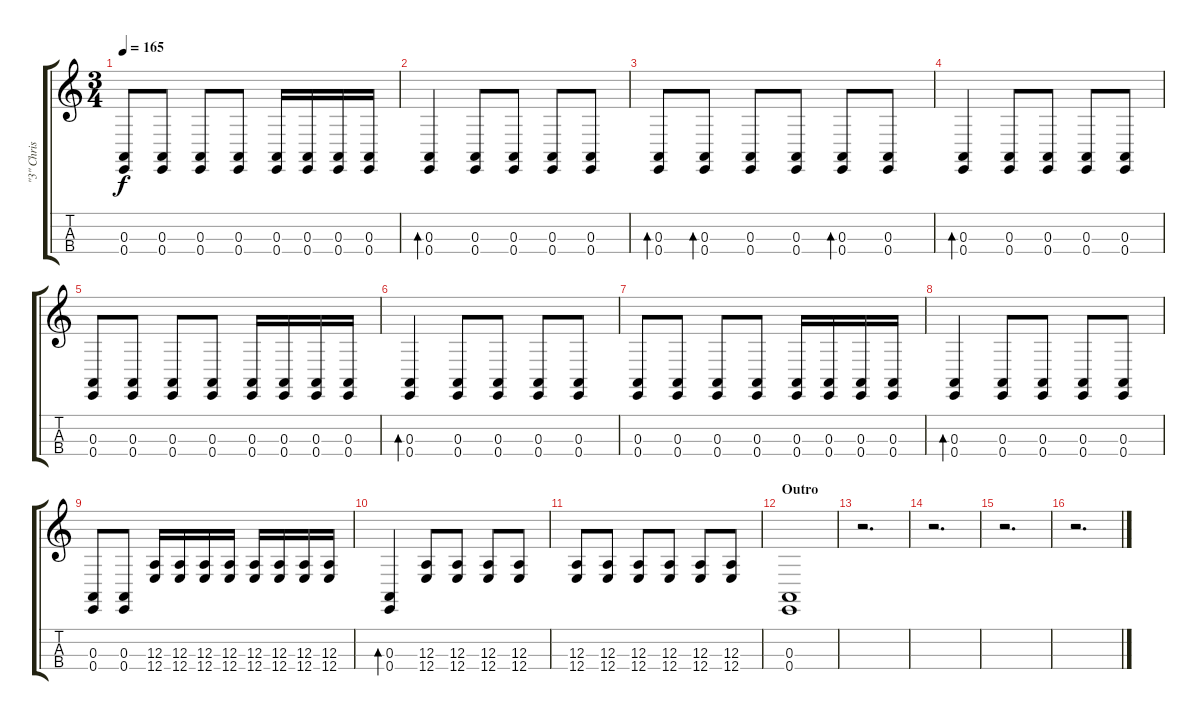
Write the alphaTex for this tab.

\track ("\"3\" Chris Fehn (Perc.)" "\"3\" Chris ") {instrument melodictom}
\staff {score tabs}
\tuning (G3 D3 A2 E2) {hide}
\ts (3 4)
\tempo 165
\clef g2
\ks c
(0.3 0.4).8{dy f} (0.3 0.4).8 (0.3 0.4).8 (0.3 0.4).8 (0.3 0.4).16 (0.3 0.4).16 (0.3 0.4).16 (0.3 0.4).16 |
(0.3 0.4).4{bd 120} (0.3 0.4).8 (0.3 0.4).8 (0.3 0.4).8 (0.3 0.4).8 |
(0.3 0.4).8{bd 120} (0.3 0.4).8{bd 120} (0.3 0.4).8 (0.3 0.4).8 (0.3 0.4).8{bd 120} (0.3 0.4).8 |
(0.3 0.4).4{bd 120} (0.3 0.4).8 (0.3 0.4).8 (0.3 0.4).8 (0.3 0.4).8 |
(0.3 0.4).8 (0.3 0.4).8 (0.3 0.4).8 (0.3 0.4).8 (0.3 0.4).16 (0.3 0.4).16 (0.3 0.4).16 (0.3 0.4).16 |
(0.3 0.4).4{bd 120} (0.3 0.4).8 (0.3 0.4).8 (0.3 0.4).8 (0.3 0.4).8 |
(0.3 0.4).8 (0.3 0.4).8 (0.3 0.4).8 (0.3 0.4).8 (0.3 0.4).16 (0.3 0.4).16 (0.3 0.4).16 (0.3 0.4).16 |
(0.3 0.4).4{bd 120} (0.3 0.4).8 (0.3 0.4).8 (0.3 0.4).8 (0.3 0.4).8 |
(0.3 0.4).8 (0.3 0.4).8 (12.3 12.4).16 (12.3 12.4).16 (12.3 12.4).16 (12.3 12.4).16 (12.3 12.4).16 (12.3 12.4).16 (12.3 12.4).16 (12.3 12.4).16 |
(0.3 0.4).4{bd 120} (12.3 12.4).8 (12.3 12.4).8 (12.3 12.4).8 (12.3 12.4).8 |
(12.3 12.4).8 (12.3 12.4).8 (12.3 12.4).8 (12.3 12.4).8 (12.3 12.4).8 (12.3 12.4).8 |
\section ("" "Outro")
(0.3 0.4).1 |
r.2{d} |
r.2{d} |
r.2{d} |
r.2{d}
